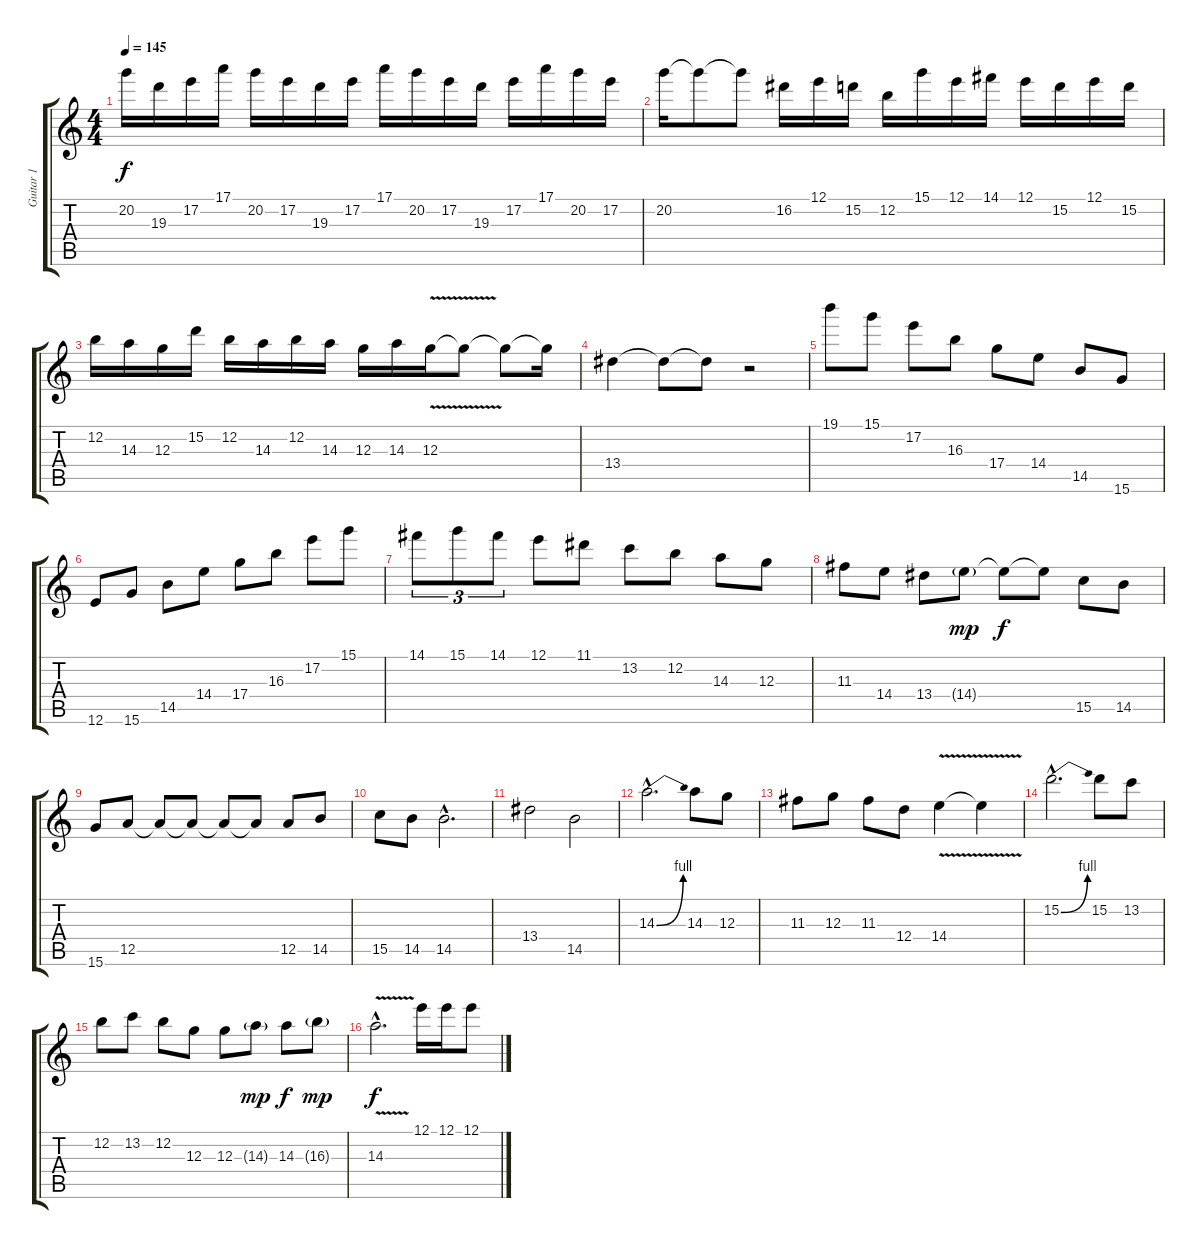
\track ("Guitar 1" "Guitar 1") {instrument overdrivenguitar}
\staff {score tabs}
\tuning (E4 B3 G3 D3 A2 E2) {hide}
\ts (4 4)
\tempo 145
\clef g2
\ks c
20.2.16{dy f} 19.3.16 17.2.16 17.1.16 20.2.16 17.2.16 19.3.16 17.2.16 17.1.16 20.2.16 17.2.16 19.3.16 17.2.16 17.1.16 20.2.16 17.2.16 |
20.2.16 20.2{t}.8 20.2{t}.8 16.2.16 12.1.16 15.2.16 12.2.16 15.1.16 12.1.16 14.1.16 12.1.16 15.2.16 12.1.16 15.2.16 |
12.2.16 14.3.16 12.3.16 15.2.16 12.2.16 14.3.16 12.2.16 14.3.16 12.3.16 14.3.16 12.3{v}.16 12.3{t}.8 12.3{t}.8 12.3{t}.16 |
13.4.4 13.4{t}.8 13.4{t}.8 r.2 |
19.1.8 15.1.8 17.2.8 16.3.8 17.4.8 14.4.8 14.5.8 15.6.8 |
12.6.8 15.6.8 14.5.8 14.4.8 17.4.8 16.3.8 17.2.8 15.1.8 |
14.1.8{tu (3 2)} 15.1.8{tu (3 2)} 14.1.8{tu (3 2)} 12.1.8 11.1.8 13.2.8 12.2.8 14.3.8 12.3.8 |
11.3.8 14.4.8 13.4.8 14.4{g}.8{dy mp} 14.4{t}.8{dy f} 14.4{t}.8 15.5.8 14.5.8 |
15.6.8 12.5.8 12.5{t}.8 12.5{t}.8 12.5{t}.8 12.5{t}.8 12.5.8 14.5.8 |
15.5.8 14.5.8 14.5{hac}.2{d} |
13.4.2 14.5.2 |
14.3{be (bend 0 0 60 4) hac}.2{d} 14.3.8 12.3.8 |
11.3.8 12.3.8 11.3.8 12.4.8 14.4{v}.4 14.4{t}.4 |
15.2{be (bend 0 0 60 4) hac}.2{d} 15.2.8 13.2.8 |
12.2.8 13.2.8 12.2.8 12.3.8 12.3.8 14.3{g}.8{dy mp} 14.3.8{dy f} 16.3{g}.8{dy mp} |
14.3{v hac}.2{d dy f} 12.1.16 12.1.16 12.1.8
